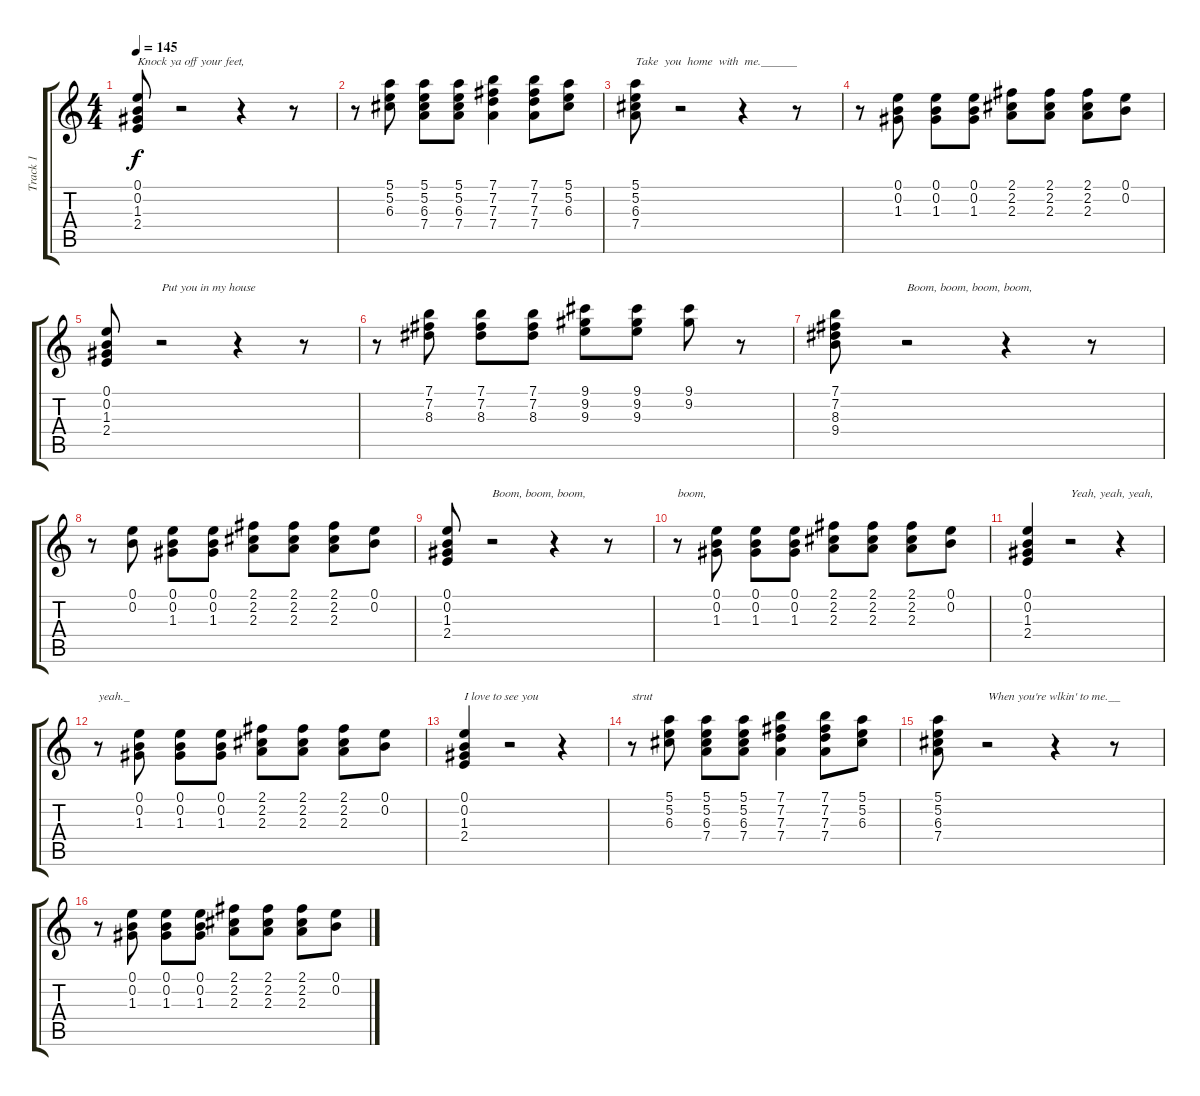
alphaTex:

\track ("Track 1" "Track 1") {instrument electricguitarclean}
\staff {score tabs}
\tuning (E4 B3 G3 D3 A2 E2) {hide}
\ts (4 4)
\tempo 145
\clef g2
\ks c
(0.1 0.2 1.3 2.4).8{txt "Knock ya off your feet," dy f} r.2 r.4 r.8 |
r.8 (5.1 5.2 6.3).8 (5.1 5.2 6.3 7.4).8 (5.1 5.2 6.3 7.4).8 (7.1 7.2 7.3 7.4).4 (7.1 7.2 7.3 7.4).8 (5.1 5.2 6.3).8 |
(5.1 5.2 6.3 7.4).8{txt "Take  you  home  with  me.______"} r.2 r.4 r.8 |
r.8 (0.1 0.2 1.3).8 (0.1 0.2 1.3).8 (0.1 0.2 1.3).8 (2.1 2.2 2.3).8 (2.1 2.2 2.3).8 (2.1 2.2 2.3).8 (0.1 0.2).8 |
(0.1 0.2 1.3 2.4).8 r.2{txt "Put you in my house"} r.4 r.8 |
r.8 (7.1 7.2 8.3).8 (7.1 7.2 8.3).8 (7.1 7.2 8.3).8 (9.1 9.2 9.3).8 (9.1 9.2 9.3).8 (9.1 9.2).8 r.8 |
(7.1 7.2 8.3 9.4).8 r.2{txt "Boom, boom, boom, boom,"} r.4 r.8 |
r.8 (0.1 0.2).8 (0.1 0.2 1.3).8 (0.1 0.2 1.3).8 (2.1 2.2 2.3).8 (2.1 2.2 2.3).8 (2.1 2.2 2.3).8 (0.1 0.2).8 |
(0.1 0.2 1.3 2.4).8 r.2{txt "Boom, boom, boom, "} r.4 r.8 |
r.8{txt "boom,"} (0.1 0.2 1.3).8 (0.1 0.2 1.3).8 (0.1 0.2 1.3).8 (2.1 2.2 2.3).8 (2.1 2.2 2.3).8 (2.1 2.2 2.3).8 (0.1 0.2).8 |
(0.1 0.2 1.3 2.4).4 r.2{txt "Yeah, yeah, yeah,"} r.4 |
r.8{txt "yeah._"} (0.1 0.2 1.3).8 (0.1 0.2 1.3).8 (0.1 0.2 1.3).8 (2.1 2.2 2.3).8 (2.1 2.2 2.3).8 (2.1 2.2 2.3).8 (0.1 0.2).8 |
(0.1 0.2 1.3 2.4).4{txt "I love to see you"} r.2 r.4 |
r.8{txt "strut"} (5.1 5.2 6.3).8 (5.1 5.2 6.3 7.4).8 (5.1 5.2 6.3 7.4).8 (7.1 7.2 7.3 7.4).4 (7.1 7.2 7.3 7.4).8 (5.1 5.2 6.3).8 |
(5.1 5.2 6.3 7.4).8 r.2{txt "When you're wlkin' to me.__"} r.4 r.8 |
r.8 (0.1 0.2 1.3).8 (0.1 0.2 1.3).8 (0.1 0.2 1.3).8 (2.1 2.2 2.3).8 (2.1 2.2 2.3).8 (2.1 2.2 2.3).8 (0.1 0.2).8
